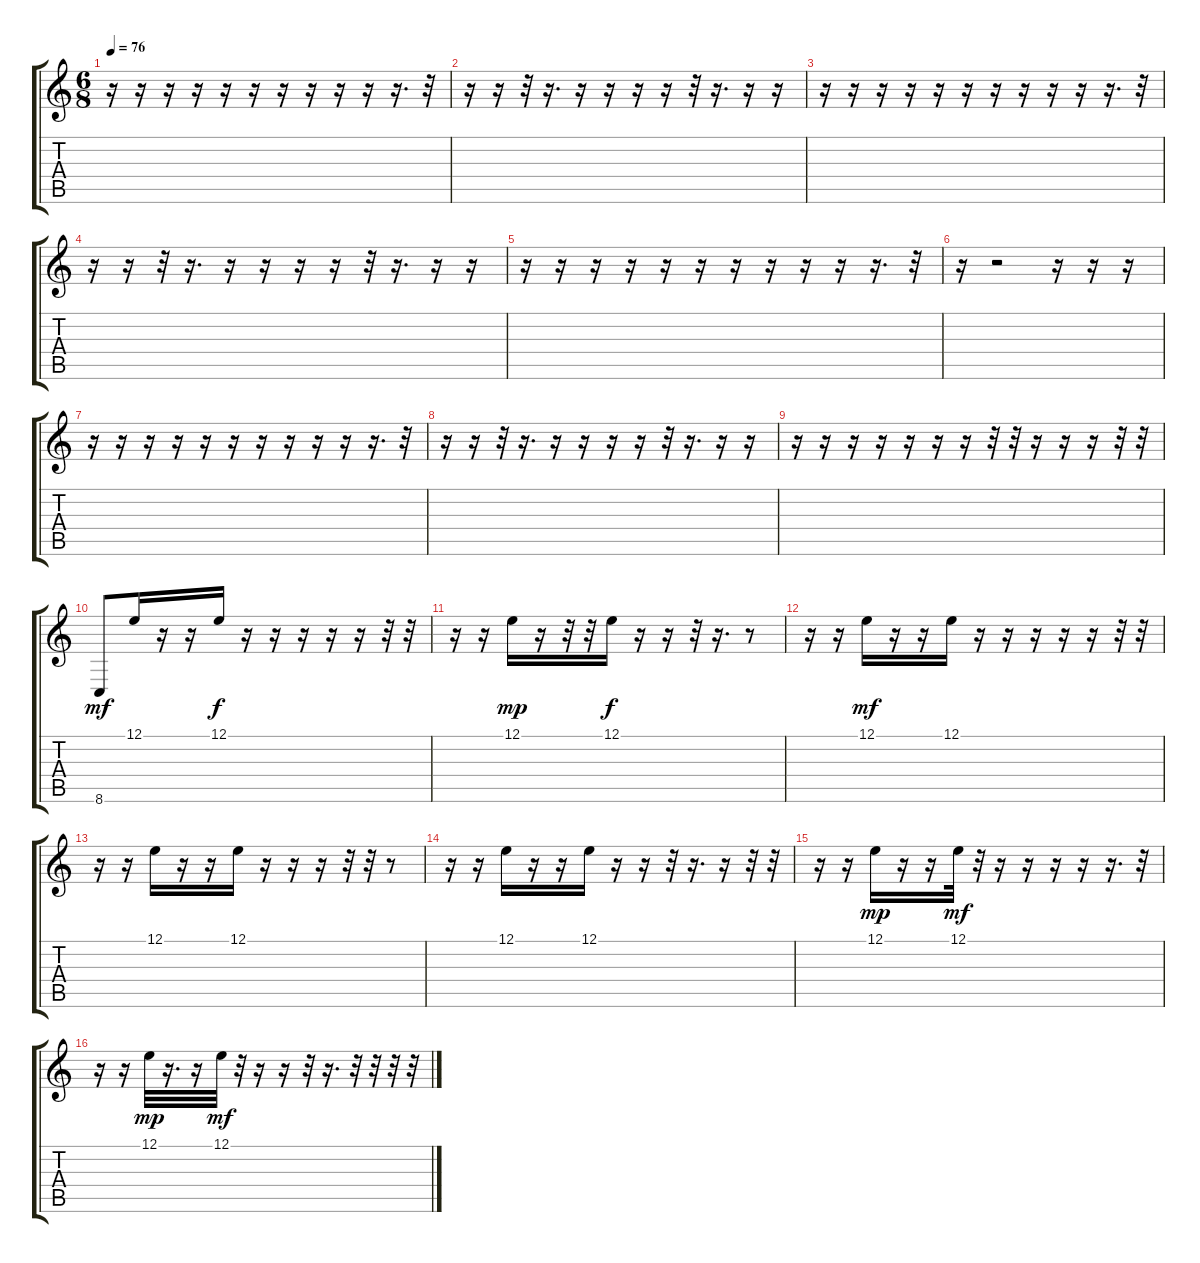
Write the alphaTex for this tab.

\track "" {instrument violin}
\staff {score tabs}
\tuning (E4 B3 G3 D3 A2 E2) {hide}
\ts (6 8)
\tempo 76
\clef g2
\ks c
r.16{dy mf} r.16 r.16 r.16 r.16 r.16 r.16 r.16 r.16 r.16 r.16{d} r.32 |
r.16 r.16 r.32 r.16{d} r.16 r.16 r.16 r.16 r.32 r.16{d} r.16 r.16 |
r.16 r.16 r.16 r.16 r.16 r.16 r.16 r.16 r.16 r.16 r.16{d} r.32 |
r.16 r.16 r.32 r.16{d} r.16 r.16 r.16 r.16 r.32 r.16{d} r.16 r.16 |
r.16 r.16 r.16 r.16 r.16 r.16 r.16 r.16 r.16 r.16 r.16{d} r.32 |
r.16 r.2 r.16 r.16 r.16 |
r.16 r.16 r.16 r.16 r.16 r.16 r.16 r.16 r.16 r.16 r.16{d} r.32 |
r.16 r.16 r.32 r.16{d} r.16 r.16 r.16 r.16 r.32 r.16{d} r.16 r.16 |
r.16 r.16 r.16 r.16 r.16 r.16 r.16 r.32 r.32 r.16 r.16 r.16 r.32 r.32 |
8.6.8 12.1.16 r.16 r.16 12.1.16{dy f} r.16 r.16 r.16 r.16 r.16 r.32 r.32 |
r.16 r.16 12.1.16{dy mp} r.16 r.32 r.32 12.1.16{dy f} r.16 r.16 r.32 r.16{d} r.8 |
r.16 r.16 12.1.16{dy mf} r.16 r.16 12.1.16 r.16 r.16 r.16 r.16 r.16 r.32 r.32 |
r.16 r.16 12.1.16 r.16 r.16 12.1.16 r.16 r.16 r.16 r.32 r.32 r.8 |
r.16 r.16 12.1.16 r.16 r.16 12.1.16 r.16 r.16 r.32 r.16{d} r.16 r.32 r.32 |
r.16 r.16 12.1.16{dy mp} r.16 r.16 12.1.32{dy mf} r.32 r.16 r.16 r.16 r.16 r.16{d} r.32 |
r.16 r.16 12.1.32{dy mp} r.16{d} r.16 12.1.32{dy mf} r.32 r.16 r.16 r.32 r.16{d} r.32 r.32 r.32 r.32
